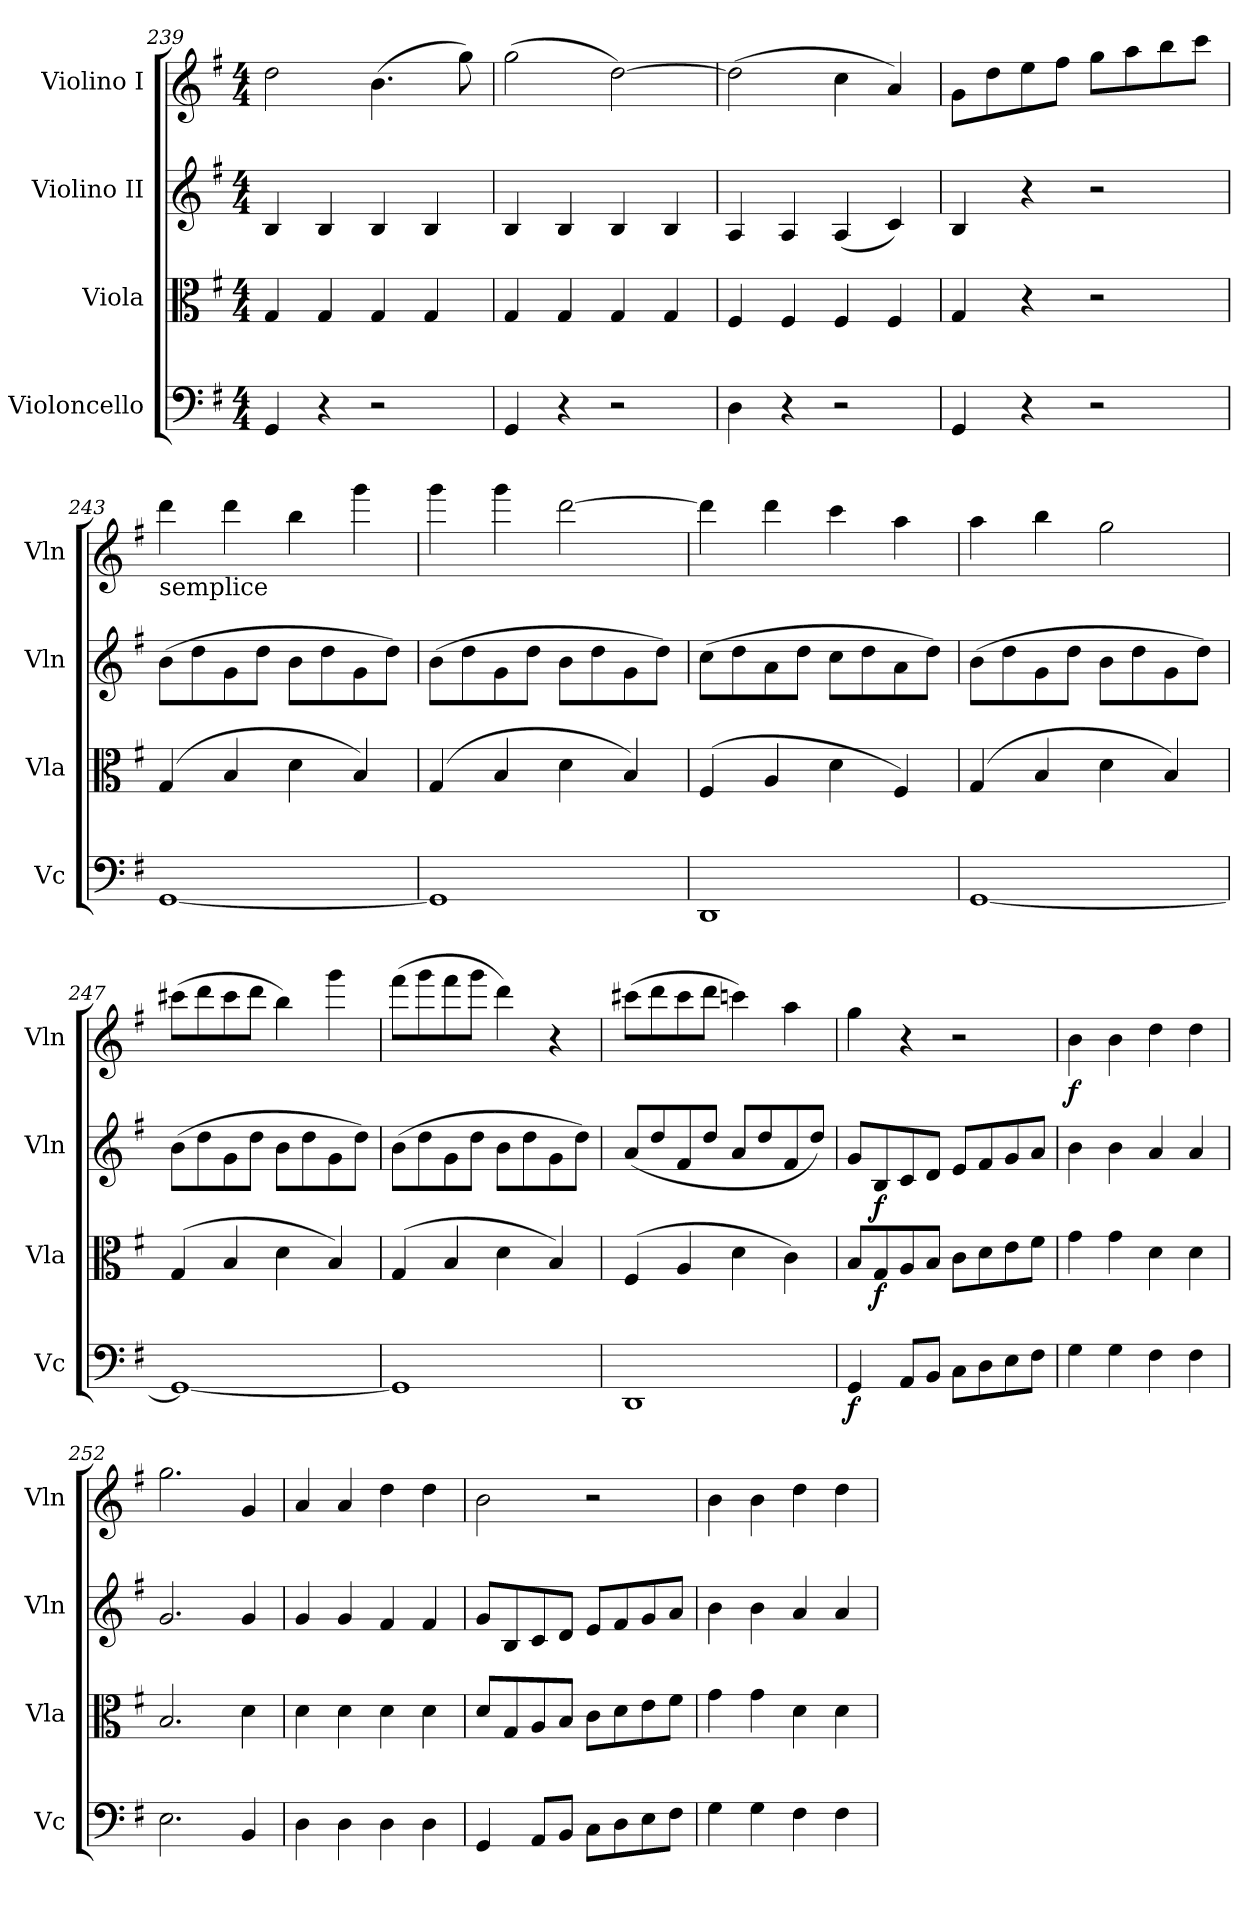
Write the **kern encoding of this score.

**kern	**dynam	**kern	**dynam	**kern	**dynam	**kern	**dynam
*part4	*part4	*part3	*part3	*part2	*part2	*part1	*part1
*staff4	*staff4	*staff3	*staff3	*staff2	*staff2	*staff1	*staff1
*I"Violoncello	*	*I"Viola	*	*I"Violino II	*	*I"Violino I	*
*I'Vc	*	*I'Vla	*	*I'Vln	*	*I'Vln	*
!!LO:PB:g=z
*clefF4	*	*clefC3	*	*clefG2	*	*clefG2	*
*k[f#]	*	*k[f#]	*	*k[f#]	*	*k[f#]	*
*G:	*	*G:	*	*G:	*	*G:	*
*M4/4	*	*M4/4	*	*M4/4	*	*M4/4	*
=239	=239	=239	=239	=239	=239	=239	=239
4GG	.	4G	.	4B	.	2dd	.
4r	.	4G	.	4B	.	.	.
2r	.	4G	.	4B	.	(4.b	.
.	.	4G	.	4B	.	.	.
.	.	.	.	.	.	8gg)	.
=240	=240	=240	=240	=240	=240	=240	=240
4GG	.	4G	.	4B	.	(2gg	.
4r	.	4G	.	4B	.	.	.
2r	.	4G	.	4B	.	[2dd)	.
.	.	4G	.	4B	.	.	.
=241	=241	=241	=241	=241	=241	=241	=241
4D	.	4F#	.	4A	.	(2dd]	.
4r	.	4F#	.	4A	.	.	.
2r	.	4F#	.	(4A	.	4cc	.
.	.	4F#	.	4c)	.	4a)	.
=242	=242	=242	=242	=242	=242	=242	=242
4GG	.	4G	.	4B	.	8gL	.
.	.	.	.	.	.	8dd	.
4r	.	4r	.	4r	.	8ee	.
.	.	.	.	.	.	8ff#J	.
2r	.	2r	.	2r	.	8ggL	.
.	.	.	.	.	.	8aa	.
.	.	.	.	.	.	8bb	.
.	.	.	.	.	.	8cccJ	.
=243	=243	=243	=243	=243	=243	=243	=243
!	!	!	!	!	!	!LO:TX:b:t=semplice	!
[1GG	.	(4G	.	(8bL	.	4ddd	.
.	.	.	.	8dd	.	.	.
.	.	4B	.	8g	.	4ddd	.
.	.	.	.	8ddJ	.	.	.
.	.	4d	.	8bL	.	4bb	.
.	.	.	.	8dd	.	.	.
.	.	4B)	.	8g	.	4ggg	.
.	.	.	.	8ddJ)	.	.	.
=244	=244	=244	=244	=244	=244	=244	=244
1GG]	.	(4G	.	(8bL	.	4ggg	.
.	.	.	.	8dd	.	.	.
.	.	4B	.	8g	.	4ggg	.
.	.	.	.	8ddJ	.	.	.
.	.	4d	.	8bL	.	[2ddd	.
.	.	.	.	8dd	.	.	.
.	.	4B)	.	8g	.	.	.
.	.	.	.	8ddJ)	.	.	.
=245	=245	=245	=245	=245	=245	=245	=245
1DD	.	(4F#	.	(8ccL	.	4ddd]	.
.	.	.	.	8dd	.	.	.
.	.	4A	.	8a	.	4ddd	.
.	.	.	.	8ddJ	.	.	.
.	.	4d	.	8ccL	.	4ccc	.
.	.	.	.	8dd	.	.	.
.	.	4F#)	.	8a	.	4aa	.
.	.	.	.	8ddJ)	.	.	.
!!LO:LB:g=z
=246	=246	=246	=246	=246	=246	=246	=246
[1GG	.	(4G	.	(8bL	.	4aa	.
.	.	.	.	8dd	.	.	.
.	.	4B	.	8g	.	4bb	.
.	.	.	.	8ddJ	.	.	.
.	.	4d	.	8bL	.	2gg	.
.	.	.	.	8dd	.	.	.
.	.	4B)	.	8g	.	.	.
.	.	.	.	8ddJ)	.	.	.
=247	=247	=247	=247	=247	=247	=247	=247
1GG_	.	(4G	.	(8bL	.	(8ccc#XL	.
.	.	.	.	8dd	.	8ddd	.
.	.	4B	.	8g	.	8ccc#	.
.	.	.	.	8ddJ	.	8dddJ	.
.	.	4d	.	8bL	.	4bb)	.
.	.	.	.	8dd	.	.	.
.	.	4B)	.	8g	.	4ggg	.
.	.	.	.	8ddJ)	.	.	.
=248	=248	=248	=248	=248	=248	=248	=248
1GG]	.	(4G	.	(8bL	.	(8fff#L	.
.	.	.	.	8dd	.	8ggg	.
.	.	4B	.	8g	.	8fff#	.
.	.	.	.	8ddJ	.	8gggJ	.
.	.	4d	.	8bL	.	4ddd)	.
.	.	.	.	8dd	.	.	.
.	.	4B)	.	8g	.	4r	.
.	.	.	.	8ddJ)	.	.	.
=249	=249	=249	=249	=249	=249	=249	=249
1DD	.	(4F#	.	(<8a/L	.	(8ccc#XL	.
.	.	.	.	8dd/	.	8ddd	.
.	.	4A	.	8f#/	.	8ccc#	.
.	.	.	.	8dd/J	.	8dddJ	.
.	.	4d	.	8a/L	.	4cccn)	.
.	.	.	.	8dd/	.	.	.
.	.	4c)	.	8f#/	.	4aa	.
.	.	.	.	8dd/J)	.	.	.
=250	=250	=250	=250	=250	=250	=250	=250
4GG	f	8BL	.	8gL	.	4gg	.
.	.	8G	f	8B	f	.	.
8AAL	.	8A	.	8c	.	4r	.
8BBJ	.	8BJ	.	8dJ	.	.	.
8CL	.	8cL	.	8eL	.	2r	.
8D	.	8d	.	8f#	.	.	.
8E	.	8e	.	8g	.	.	.
8F#J	.	8f#J	.	8aJ	.	.	.
=251	=251	=251	=251	=251	=251	=251	=251
4G	.	4g	.	4b	.	4b	f
4G	.	4g	.	4b	.	4b	.
4F#	.	4d	.	4a	.	4dd	.
4F#	.	4d	.	4a	.	4dd	.
!!LO:LB:g=z
=252	=252	=252	=252	=252	=252	=252	=252
2.E	.	2.B	.	2.g	.	2.gg	.
4BB	.	4d	.	4g	.	4g	.
=253	=253	=253	=253	=253	=253	=253	=253
4D	.	4d	.	4g	.	4a	.
4D	.	4d	.	4g	.	4a	.
4D	.	4d	.	4f#	.	4dd	.
4D	.	4d	.	4f#	.	4dd	.
=254	=254	=254	=254	=254	=254	=254	=254
4GG	.	8dL	.	8gL	.	2b	.
.	.	8G	.	8B	.	.	.
8AAL	.	8A	.	8c	.	.	.
8BBJ	.	8BJ	.	8dJ	.	.	.
8CL	.	8cL	.	8eL	.	2r	.
8D	.	8d	.	8f#	.	.	.
8E	.	8e	.	8g	.	.	.
8F#J	.	8f#J	.	8aJ	.	.	.
=255	=255	=255	=255	=255	=255	=255	=255
4G	.	4g	.	4b	.	4b	.
4G	.	4g	.	4b	.	4b	.
4F#	.	4d	.	4a	.	4dd	.
4F#	.	4d	.	4a	.	4dd	.
=	=	=	=	=	=	=	=
*-	*-	*-	*-	*-	*-	*-	*-
